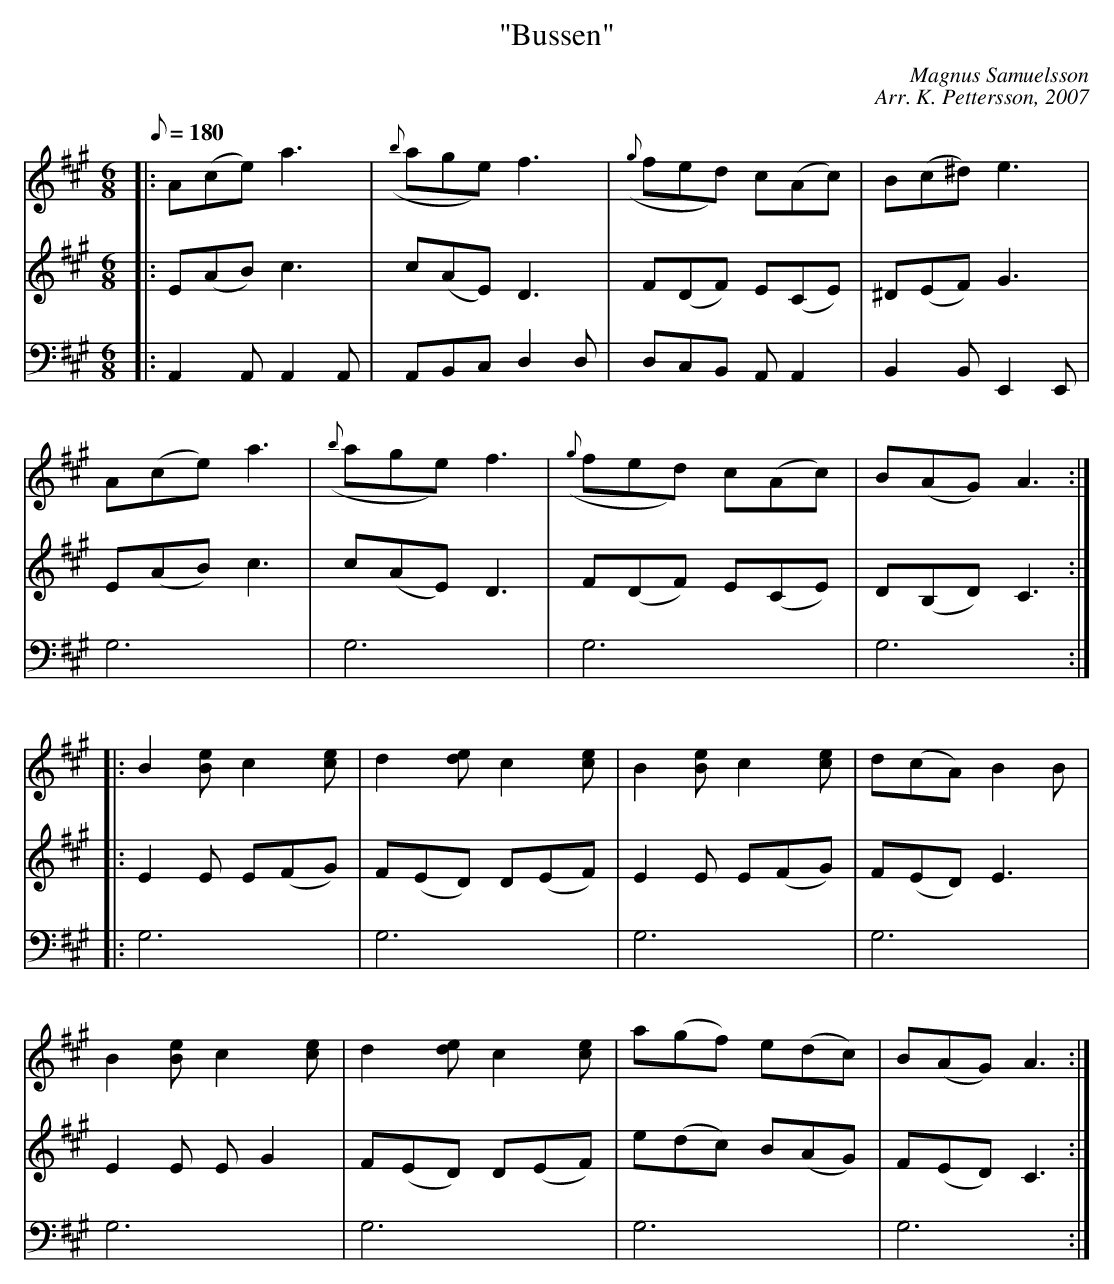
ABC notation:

X:1
T: "Bussen"
C: Magnus Samuelsson
C: Arr. K. Pettersson, 2007
M: 6/8
L: 1/8
K: A
Q: 180
V:1
|: A(ce) a3 | ({b}age) f3 | ({g}fed) c(Ac) | B(c^d) e3 |
A(ce) a3 | ({b}age) f3 | ({g}fed) c(Ac) | B(AG) A3:|
|: B2[Be] c2[ce] | d2[de] c2[ce] | B2[Be] c2[ce] | d(cA) B2B |
B2[Be] c2[ce] | d2[de] c2[ce] | a(gf) e(dc) | B(AG) A3 :|
V:2
|: E(AB) c3 | c(AE) D3 | F(DF) E(CE) | ^D(EF) G3 |
E(AB) c3 | c(AE) D3 | F(DF) E(CE) | D(B,D) C3 :|
|: E2E E(FG) | F(ED) D(EF) | E2E E(FG) | F(ED) E3 |
E2E EG2 | F(ED) D(EF) | e(dc) B(AG) | F(ED) C3 :|
V:3
K: bass
|: A,,2A,, A,,2A,, | A,,B,,C, D,2D, | D,C,B,, A,,A,,2 | B,,2B,, E,,2E,, |
G,6 | G,6 | G,6| G,6 :|
|: G,6 | G,6 | G,6| G,6 |
G,6 | G,6 | G,6| G,6 :|
